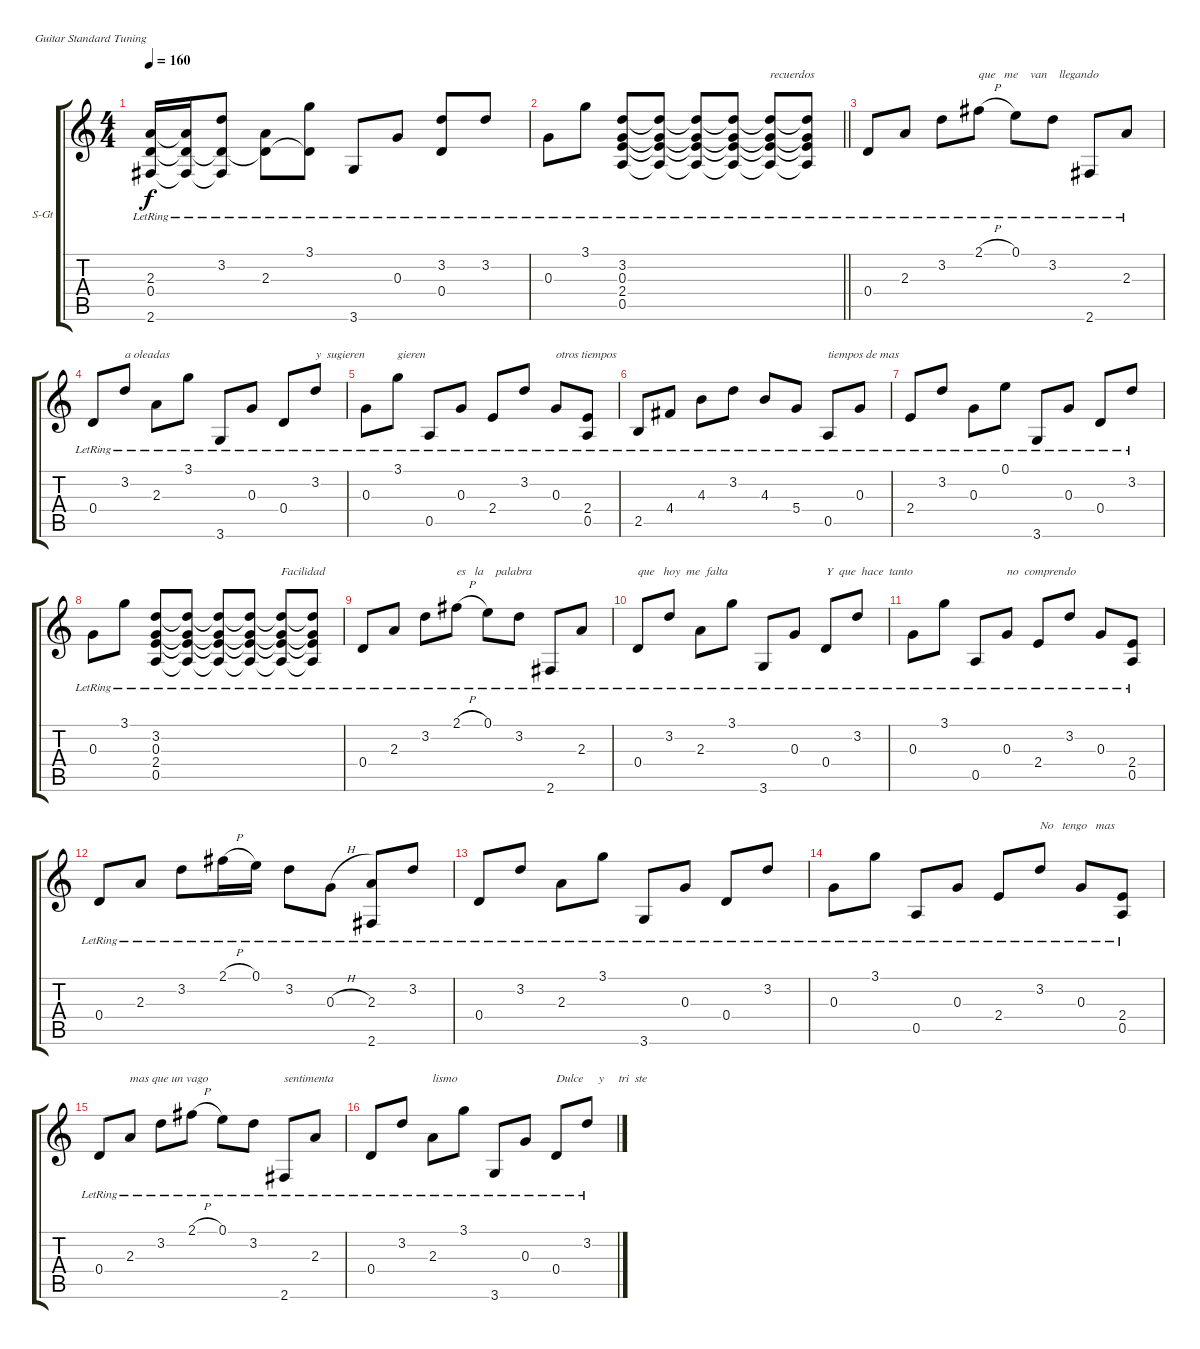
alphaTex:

\bracketExtendMode groupsimilarinstruments
\firstSystemTrackNameOrientation horizontal
\otherSystemsTrackNameOrientation horizontal
\track ("Pista 1" "S-Gt") {instrument acousticguitarsteel}
\staff {score tabs}
\tuning (E4 B3 G3 D3 A2 E2)
\ts (4 4)
\tempo 160
\clef g2
\ks c
(2.3{lr} 0.4 2.6{t}).16{dy f} (2.3{lr t} 0.4{t} 2.6{t}).16 (3.2{lr} 0.4{t} 2.6{t}).8 (2.3{lr} 0.4{t}).8 (3.1{lr} 0.4{t}).8 3.6{lr}.8 0.3{lr}.8 (3.2{lr} 0.4{lr}).8 3.2{lr}.8 |
\barLineRight lightlight
0.3{lr}.8 3.1{lr}.8 (3.2{lr} 0.3{lr} 2.4{lr} 0.5{lr}).8 (3.2{lr t} 0.3{lr t} 2.4{lr t} 0.5{lr t}).8 (3.2{lr t} 0.3{lr t} 2.4{lr t} 0.5{lr t}).8 (3.2{lr t} 0.3{lr t} 2.4{lr t} 0.5{lr t}).8 (3.2{lr t} 0.3{lr t} 2.4{lr t} 0.5{lr t}).8{txt "recuerdos"} (3.2{lr t} 0.3{lr t} 2.4{lr t} 0.5{lr t}).8 |
0.4{lr}.8 2.3{lr}.8 3.2{lr}.8 2.1{h lr}.8{txt "que   me    van    llegando"} 0.1{lr}.8 3.2{lr}.8 2.6{lr}.8 2.3{lr}.8 |
0.4{lr}.8 3.2{lr}.8{txt "a oleadas"} 2.3{lr}.8 3.1{lr}.8 3.6{lr}.8 0.3{lr}.8 0.4{lr}.8 3.2{lr}.8{txt "y  sugieren"} |
0.3{lr}.8 3.1{lr}.8{txt "gieren "} 0.5{lr}.8 0.3{lr}.8 2.4{lr}.8 3.2{lr}.8 0.3{lr}.8{txt "otros tiempos"} (2.4{lr} 0.5{lr}).8 |
2.5{lr}.8 4.4{lr}.8 4.3{lr}.8 3.2{lr}.8 4.3{lr}.8 5.4{lr}.8 0.5{lr}.8{txt "tiempos de mas"} 0.3{lr}.8 |
2.4{lr}.8 3.2{lr}.8 0.3{lr}.8 0.1{lr}.8 3.6{lr}.8 0.3{lr}.8 0.4{lr}.8 3.2{lr}.8 |
0.3{lr}.8 3.1{lr}.8 (3.2{lr} 0.3{lr} 2.4{lr} 0.5{lr}).8 (3.2{lr t} 0.3{lr t} 2.4{lr t} 0.5{lr t}).8 (3.2{lr t} 0.3{lr t} 2.4{lr t} 0.5{lr t}).8 (3.2{lr t} 0.3{lr t} 2.4{lr t} 0.5{lr t}).8 (3.2{lr t} 0.3{lr t} 2.4{lr t} 0.5{lr t}).8{txt "Facilidad"} (3.2{lr t} 0.3{lr t} 2.4{lr t} 0.5{lr t}).8 |
0.4{lr}.8 2.3{lr}.8 3.2{lr}.8 2.1{h lr}.8{txt "es   la    palabra"} 0.1{lr}.8 3.2{lr}.8 2.6{lr}.8 2.3{lr}.8 |
0.4{lr}.8{txt "que   hoy  me  falta"} 3.2{lr}.8 2.3{lr}.8 3.1{lr}.8 3.6{lr}.8 0.3{lr}.8 0.4{lr}.8{txt "Y  que  hace  tanto"} 3.2{lr}.8 |
0.3{lr}.8 3.1{lr}.8 0.5{lr}.8 0.3{lr}.8{txt "no  comprendo"} 2.4{lr}.8 3.2{lr}.8 0.3{lr}.8 (2.4{lr} 0.5{lr}).8 |
0.4{lr}.8 2.3{lr}.8 3.2{lr}.8 2.1{h lr}.16 0.1{lr}.16 3.2{lr}.8 0.3{h lr}.8 (2.3{lr} 2.6).8 3.2{lr}.8 |
0.4{lr}.8 3.2{lr}.8 2.3{lr}.8 3.1{lr}.8 3.6{lr}.8 0.3{lr}.8 0.4{lr}.8 3.2{lr}.8 |
0.3{lr}.8 3.1{lr}.8 0.5{lr}.8 0.3{lr}.8 2.4{lr}.8 3.2{lr}.8{txt "No   tengo   mas"} 0.3{lr}.8 (2.4{lr} 0.5{lr}).8 |
0.4{lr}.8 2.3{lr}.8{txt "mas que un vago"} 3.2{lr}.8 2.1{h lr}.8 0.1{lr}.8 3.2{lr}.8 2.6{lr}.8{txt "sentimenta"} 2.3{lr}.8 |
0.4{lr}.8 3.2{lr}.8 2.3{lr}.8{txt "lismo"} 3.1{lr}.8 3.6{lr}.8 0.3{lr}.8 0.4{lr}.8{txt "Dulce     y     tri  ste"} 3.2{lr}.8
